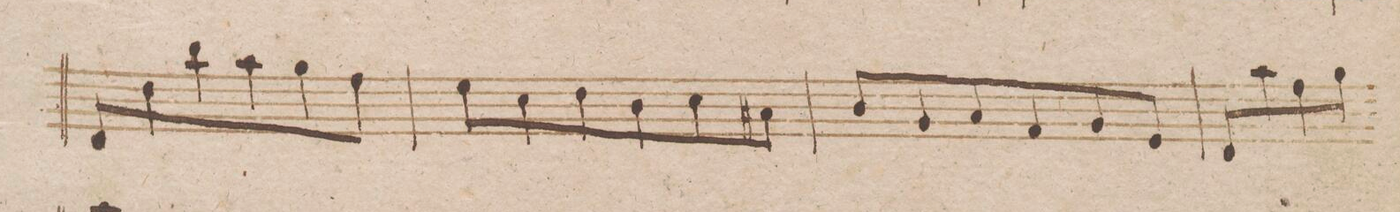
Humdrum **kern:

**kern	**dynam
*I"Fagotto 1mo	*
*clefF4	*
*k[b-]	*
*met(c|)	*
*M3/4	*
8FF/L	.
8D\	.
8d\	.
8c\	.
8B-\	.
8A\J	.
=143	=143
8G\L	.
8E\	.
8F\	.
8D\	.
8E\	.
8C#X\J	.
=144	=144
8D/L	.
8BB-/	.
8C/	.
8AA/	.
8BB-/	.
8GG/J	.
=145	=145
8FF/L	.
8c\	.
8A\	.
8B-\J	.
*-	*-
